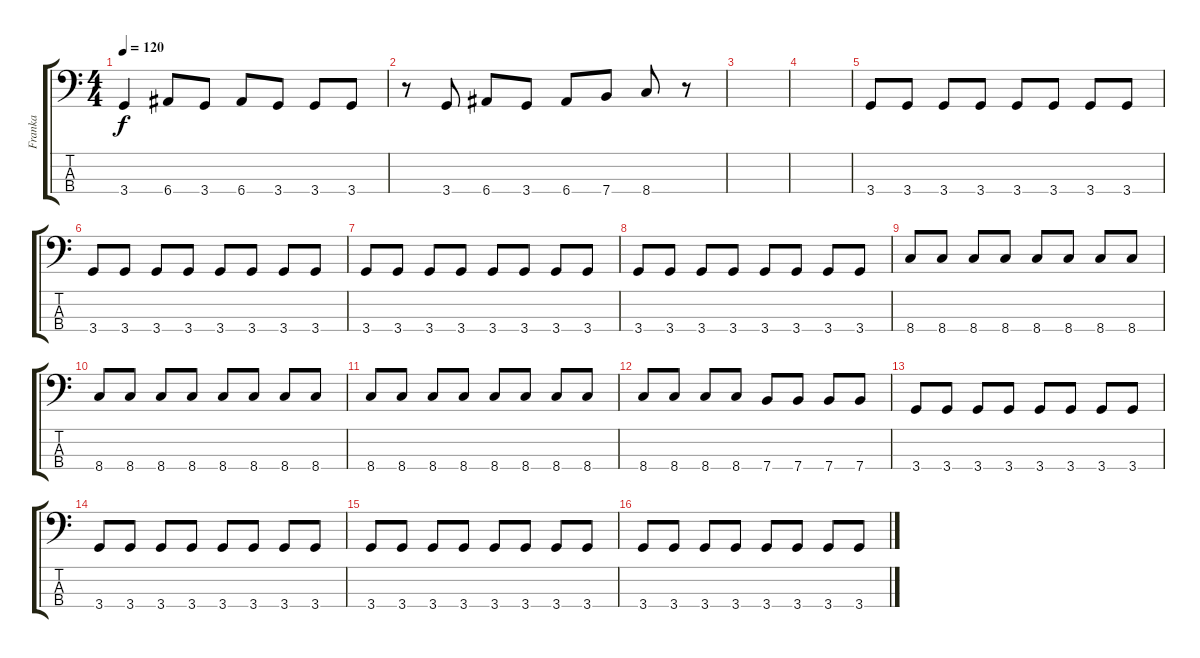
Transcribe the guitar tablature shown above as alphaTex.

\track ("Franka" "Franka") {instrument electricbasspick}
\staff {score tabs}
\tuning (G2 D2 A1 E1) {hide}
\ts (4 4)
\tempo 120
\clef f4
\ks c
3.4.4{dy f} 6.4.8 3.4.8 6.4.8 3.4.8 3.4.8 3.4.8 |
r.8 3.4.8 6.4.8 3.4.8 6.4.8 7.4.8 8.4.8 r.8 |
|
|
3.4.8 3.4.8 3.4.8 3.4.8 3.4.8 3.4.8 3.4.8 3.4.8 |
3.4.8 3.4.8 3.4.8 3.4.8 3.4.8 3.4.8 3.4.8 3.4.8 |
3.4.8 3.4.8 3.4.8 3.4.8 3.4.8 3.4.8 3.4.8 3.4.8 |
3.4.8 3.4.8 3.4.8 3.4.8 3.4.8 3.4.8 3.4.8 3.4.8 |
8.4.8 8.4.8 8.4.8 8.4.8 8.4.8 8.4.8 8.4.8 8.4.8 |
8.4.8 8.4.8 8.4.8 8.4.8 8.4.8 8.4.8 8.4.8 8.4.8 |
8.4.8 8.4.8 8.4.8 8.4.8 8.4.8 8.4.8 8.4.8 8.4.8 |
8.4.8 8.4.8 8.4.8 8.4.8 7.4.8 7.4.8 7.4.8 7.4.8 |
3.4.8 3.4.8 3.4.8 3.4.8 3.4.8 3.4.8 3.4.8 3.4.8 |
3.4.8 3.4.8 3.4.8 3.4.8 3.4.8 3.4.8 3.4.8 3.4.8 |
3.4.8 3.4.8 3.4.8 3.4.8 3.4.8 3.4.8 3.4.8 3.4.8 |
3.4.8 3.4.8 3.4.8 3.4.8 3.4.8 3.4.8 3.4.8 3.4.8
